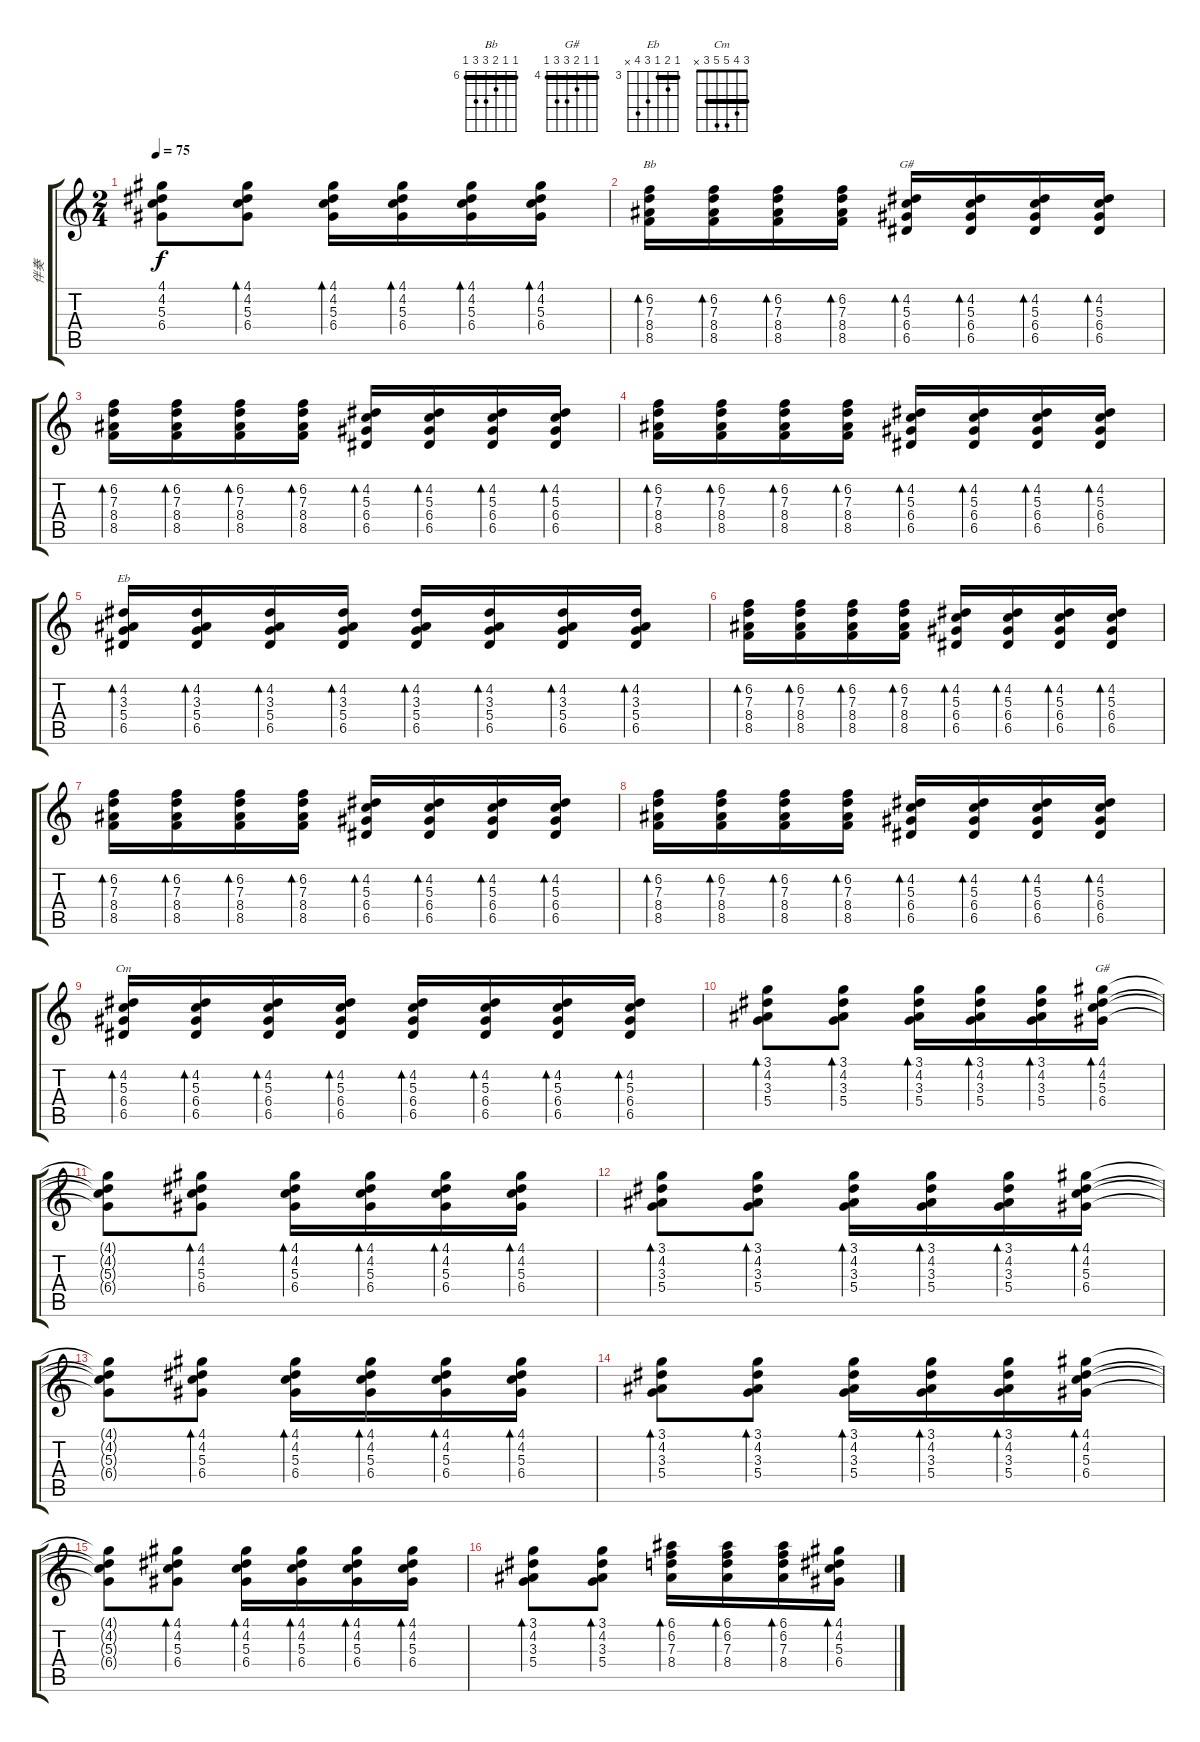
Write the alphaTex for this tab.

\track ("伴奏" "伴奏") {instrument overdrivenguitar}
\staff {score tabs}
\tuning (E4 B3 G3 D3 A2 E2) {hide}
\chord ("Bb" 6 6 7 8 8 6) {firstfret 6 barre 6}
\chord ("G#" x 4 5 6 6 x) {firstfret 4}
\chord ("Eb" 3 4 3 5 6 x) {firstfret 3 barre 3}
\chord ("Cm" 3 4 5 5 3 x) {barre 3}
\chord ("G#" 4 4 5 6 6 4) {firstfret 4 barre 4}
\ts (2 4)
\tempo 75
\clef g2
\ks c
(4.1{t} 4.2{t} 5.3{t} 6.4{t}).8{dy f} (4.1 4.2 5.3 6.4).8{bd 30} (4.1 4.2 5.3 6.4).16{bd 30} (4.1 4.2 5.3 6.4).16{bd 30} (4.1 4.2 5.3 6.4).16{bd 30} (4.1 4.2 5.3 6.4).16{bd 30} |
(6.2 7.3 8.4 8.5).16{bd 30 ch "Bb"} (6.2 7.3 8.4 8.5).16{bd 30} (6.2 7.3 8.4 8.5).16{bd 30} (6.2 7.3 8.4 8.5).16{bd 30} (4.2 5.3 6.4 6.5).16{bd 30 ch "G#"} (4.2 5.3 6.4 6.5).16{bd 30} (4.2 5.3 6.4 6.5).16{bd 30} (4.2 5.3 6.4 6.5).16{bd 30} |
(6.2 7.3 8.4 8.5).16{bd 30} (6.2 7.3 8.4 8.5).16{bd 30} (6.2 7.3 8.4 8.5).16{bd 30} (6.2 7.3 8.4 8.5).16{bd 30} (4.2 5.3 6.4 6.5).16{bd 30} (4.2 5.3 6.4 6.5).16{bd 30} (4.2 5.3 6.4 6.5).16{bd 30} (4.2 5.3 6.4 6.5).16{bd 30} |
(6.2 7.3 8.4 8.5).16{bd 30} (6.2 7.3 8.4 8.5).16{bd 30} (6.2 7.3 8.4 8.5).16{bd 30} (6.2 7.3 8.4 8.5).16{bd 30} (4.2 5.3 6.4 6.5).16{bd 30} (4.2 5.3 6.4 6.5).16{bd 30} (4.2 5.3 6.4 6.5).16{bd 30} (4.2 5.3 6.4 6.5).16{bd 30} |
(4.2 3.3 5.4 6.5).16{bd 30 ch "Eb"} (4.2 3.3 5.4 6.5).16{bd 30} (4.2 3.3 5.4 6.5).16{bd 30} (4.2 3.3 5.4 6.5).16{bd 30} (4.2 3.3 5.4 6.5).16{bd 30} (4.2 3.3 5.4 6.5).16{bd 30} (4.2 3.3 5.4 6.5).16{bd 30} (4.2 3.3 5.4 6.5).16{bd 30} |
(6.2 7.3 8.4 8.5).16{bd 30} (6.2 7.3 8.4 8.5).16{bd 30} (6.2 7.3 8.4 8.5).16{bd 30} (6.2 7.3 8.4 8.5).16{bd 30} (4.2 5.3 6.4 6.5).16{bd 30} (4.2 5.3 6.4 6.5).16{bd 30} (4.2 5.3 6.4 6.5).16{bd 30} (4.2 5.3 6.4 6.5).16{bd 30} |
(6.2 7.3 8.4 8.5).16{bd 30} (6.2 7.3 8.4 8.5).16{bd 30} (6.2 7.3 8.4 8.5).16{bd 30} (6.2 7.3 8.4 8.5).16{bd 30} (4.2 5.3 6.4 6.5).16{bd 30} (4.2 5.3 6.4 6.5).16{bd 30} (4.2 5.3 6.4 6.5).16{bd 30} (4.2 5.3 6.4 6.5).16{bd 30} |
(6.2 7.3 8.4 8.5).16{bd 30} (6.2 7.3 8.4 8.5).16{bd 30} (6.2 7.3 8.4 8.5).16{bd 30} (6.2 7.3 8.4 8.5).16{bd 30} (4.2 5.3 6.4 6.5).16{bd 30} (4.2 5.3 6.4 6.5).16{bd 30} (4.2 5.3 6.4 6.5).16{bd 30} (4.2 5.3 6.4 6.5).16{bd 30} |
(4.2 5.3 6.4 6.5).16{bd 30 ch "Cm"} (4.2 5.3 6.4 6.5).16{bd 30} (4.2 5.3 6.4 6.5).16{bd 30} (4.2 5.3 6.4 6.5).16{bd 30} (4.2 5.3 6.4 6.5).16{bd 30} (4.2 5.3 6.4 6.5).16{bd 30} (4.2 5.3 6.4 6.5).16{bd 30} (4.2 5.3 6.4 6.5).16{bd 30} |
(3.1 4.2 3.3 5.4).8{bd 30} (3.1 4.2 3.3 5.4).8{bd 30} (3.1 4.2 3.3 5.4).16{bd 30} (3.1 4.2 3.3 5.4).16{bd 30} (3.1 4.2 3.3 5.4).16{bd 30} (4.1 4.2 5.3 6.4).16{bd 30 ch "G#"} |
(4.1{t} 4.2{t} 5.3{t} 6.4{t}).8 (4.1 4.2 5.3 6.4).8{bd 30} (4.1 4.2 5.3 6.4).16{bd 30} (4.1 4.2 5.3 6.4).16{bd 30} (4.1 4.2 5.3 6.4).16{bd 30} (4.1 4.2 5.3 6.4).16{bd 30} |
(3.1 4.2 3.3 5.4).8{bd 30} (3.1 4.2 3.3 5.4).8{bd 30} (3.1 4.2 3.3 5.4).16{bd 30} (3.1 4.2 3.3 5.4).16{bd 30} (3.1 4.2 3.3 5.4).16{bd 30} (4.1 4.2 5.3 6.4).16{bd 30} |
(4.1{t} 4.2{t} 5.3{t} 6.4{t}).8 (4.1 4.2 5.3 6.4).8{bd 30} (4.1 4.2 5.3 6.4).16{bd 30} (4.1 4.2 5.3 6.4).16{bd 30} (4.1 4.2 5.3 6.4).16{bd 30} (4.1 4.2 5.3 6.4).16{bd 30} |
(3.1 4.2 3.3 5.4).8{bd 30} (3.1 4.2 3.3 5.4).8{bd 30} (3.1 4.2 3.3 5.4).16{bd 30} (3.1 4.2 3.3 5.4).16{bd 30} (3.1 4.2 3.3 5.4).16{bd 30} (4.1 4.2 5.3 6.4).16{bd 30} |
(4.1{t} 4.2{t} 5.3{t} 6.4{t}).8 (4.1 4.2 5.3 6.4).8{bd 30} (4.1 4.2 5.3 6.4).16{bd 30} (4.1 4.2 5.3 6.4).16{bd 30} (4.1 4.2 5.3 6.4).16{bd 30} (4.1 4.2 5.3 6.4).16{bd 30} |
(3.1 4.2 3.3 5.4).8{bd 30} (3.1 4.2 3.3 5.4).8{bd 30} (6.1 6.2 7.3 8.4).16{bd 30} (6.1 6.2 7.3 8.4).16{bd 30} (6.1 6.2 7.3 8.4).16{bd 30} (4.1 4.2 5.3 6.4).16{bd 30}
